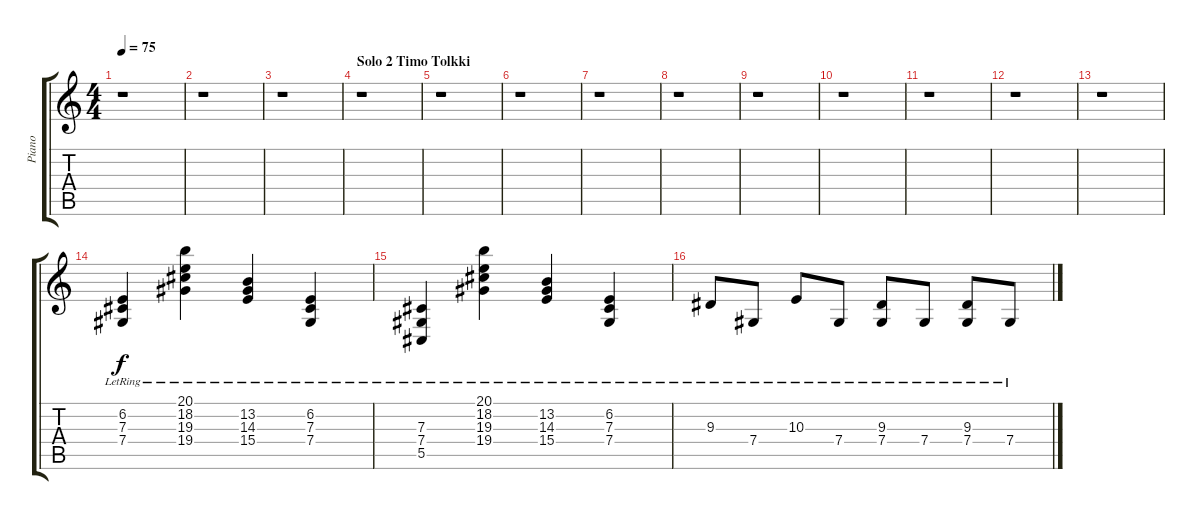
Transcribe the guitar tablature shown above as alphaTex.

\track ("Piano" "Piano") {instrument acousticgrandpiano}
\staff {score tabs}
\tuning (Eb4 Bb3 Gb3 Db3 Ab2 Db2) {hide}
\ts (4 4)
\tempo 75
\clef g2
\ks c
r.1{dy f} |
r.1 |
r.1 |
\section ("" "Solo 2 Timo Tolkki")
r.1 |
r.1 |
r.1 |
r.1 |
r.1 |
r.1 |
r.1 |
r.1 |
r.1 |
r.1 |
(6.2{lr} 7.3{lr} 7.4{lr}).4{volume 3} (20.1{lr} 18.2{lr} 19.3{lr} 19.4{lr}).4 (13.2{lr} 14.3{lr} 15.4{lr}).4 (6.2{lr} 7.3{lr} 7.4{lr}).4 |
(7.3{lr} 7.4{lr} 5.5{lr}).4 (20.1{lr} 18.2{lr} 19.3{lr} 19.4{lr}).4 (13.2{lr} 14.3{lr} 15.4{lr}).4 (6.2{lr} 7.3{lr} 7.4{lr}).4 |
9.3{lr}.8 7.4{lr}.8 10.3{lr}.8 7.4{lr}.8 (9.3{lr} 7.4{lr}).8 7.4{lr}.8 (9.3{lr} 7.4{lr}).8 7.4{lr}.8
